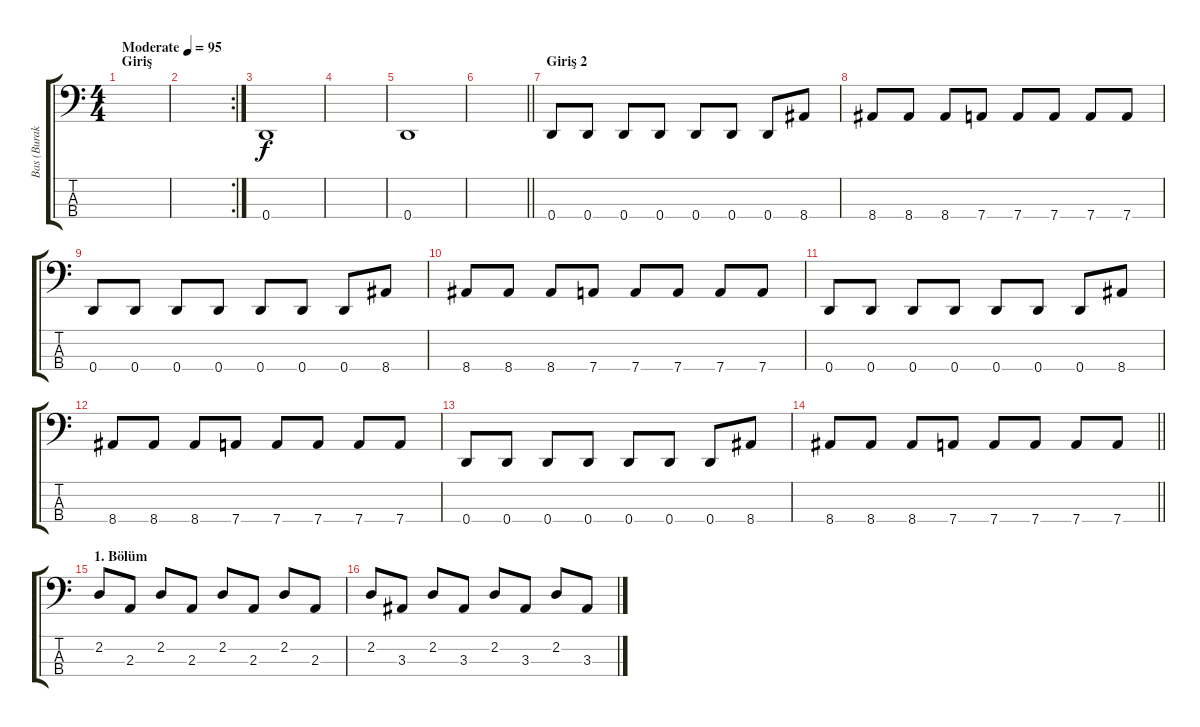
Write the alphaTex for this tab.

\track ("Bas (Burak Güven)" "Bas (Burak") {instrument electricbassfinger}
\staff {score tabs}
\tuning (F2 C2 G1 D1) {hide}
\ts (4 4)
\section ("" "Giriş")
\tempo (95 "Moderate")
\clef f4
\ks c
|
\rc 2
|
0.4.1 |
|
0.4.1 |
\barLineRight lightlight
|
\section ("" "Giriş 2")
0.4.8 0.4.8 0.4.8 0.4.8 0.4.8 0.4.8 0.4.8 8.4.8 |
8.4.8 8.4.8 8.4.8 7.4.8 7.4.8 7.4.8 7.4.8 7.4.8 |
0.4.8 0.4.8 0.4.8 0.4.8 0.4.8 0.4.8 0.4.8 8.4.8 |
8.4.8 8.4.8 8.4.8 7.4.8 7.4.8 7.4.8 7.4.8 7.4.8 |
0.4.8 0.4.8 0.4.8 0.4.8 0.4.8 0.4.8 0.4.8 8.4.8 |
8.4.8 8.4.8 8.4.8 7.4.8 7.4.8 7.4.8 7.4.8 7.4.8 |
0.4.8 0.4.8 0.4.8 0.4.8 0.4.8 0.4.8 0.4.8 8.4.8 |
\barLineRight lightlight
8.4.8 8.4.8 8.4.8 7.4.8 7.4.8 7.4.8 7.4.8 7.4.8 |
\section ("" "1. Bölüm")
2.2.8 2.3.8 2.2.8 2.3.8 2.2.8 2.3.8 2.2.8 2.3.8 |
2.2.8 3.3.8 2.2.8 3.3.8 2.2.8 3.3.8 2.2.8 3.3.8
